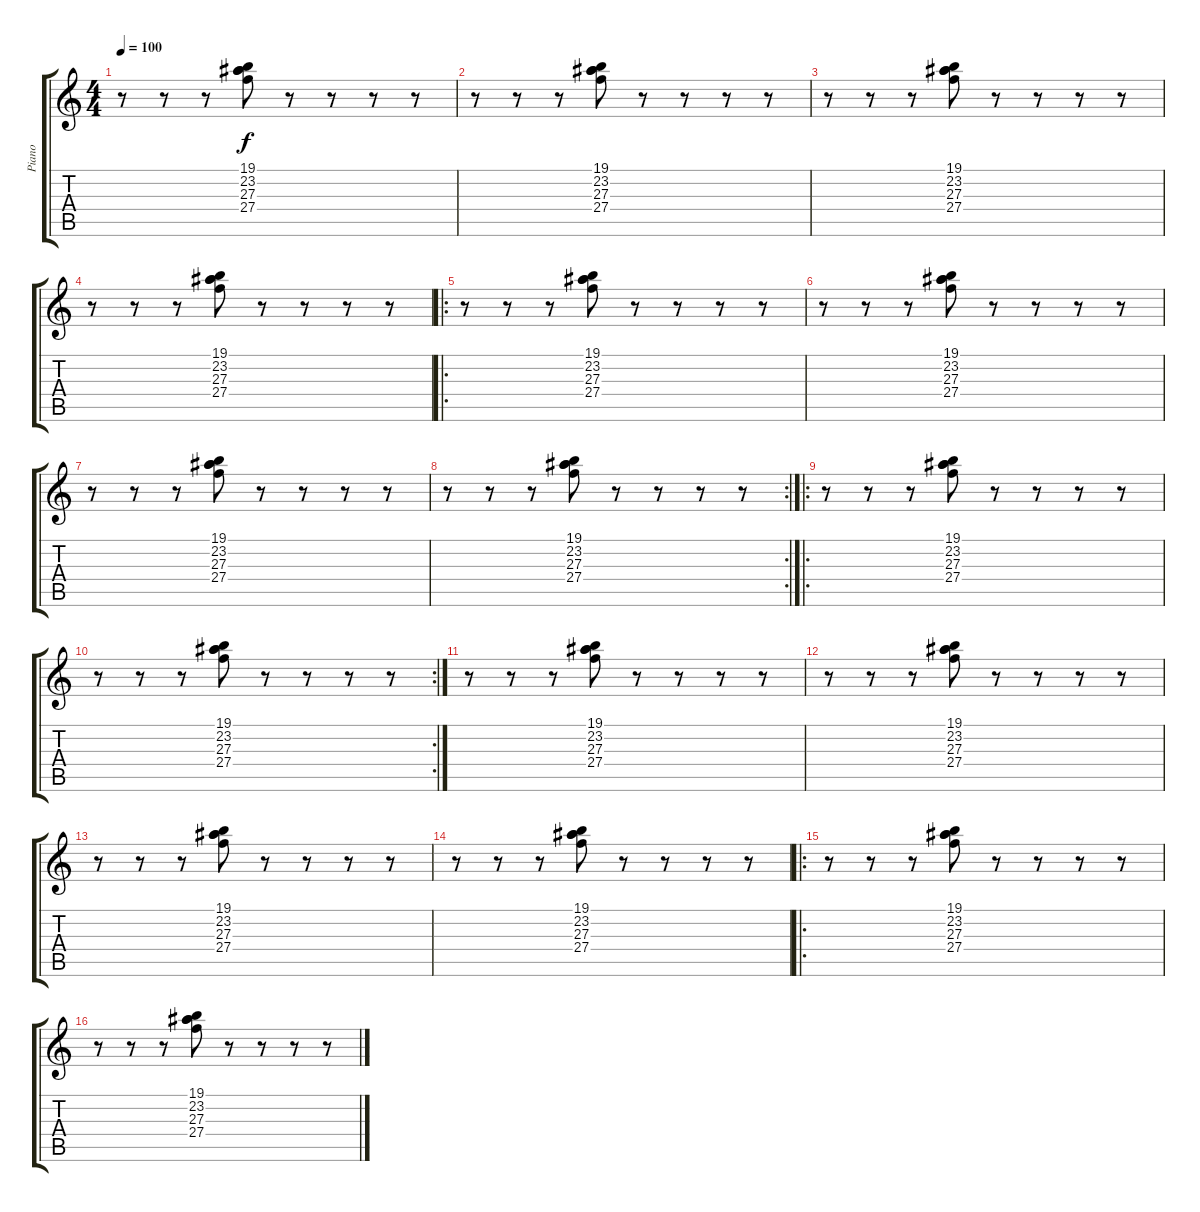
\track ("Piano" "Piano") {instrument acousticgrandpiano}
\staff {score tabs}
\tuning (E4 B3 G3 D3 A2 E2) {hide}
\ts (4 4)
\tempo 100
\clef g2
\ks c
r.8{dy f} r.8 r.8 (19.1 23.2 27.3 27.4).8 r.8 r.8 r.8 r.8 |
r.8 r.8 r.8 (19.1 23.2 27.3 27.4).8 r.8 r.8 r.8 r.8 |
r.8 r.8 r.8 (19.1 23.2 27.3 27.4).8 r.8 r.8 r.8 r.8 |
r.8 r.8 r.8 (19.1 23.2 27.3 27.4).8 r.8 r.8 r.8 r.8 |
\ro
r.8 r.8 r.8 (19.1 23.2 27.3 27.4).8 r.8 r.8 r.8 r.8 |
r.8 r.8 r.8 (19.1 23.2 27.3 27.4).8 r.8 r.8 r.8 r.8 |
r.8 r.8 r.8 (19.1 23.2 27.3 27.4).8 r.8 r.8 r.8 r.8 |
\rc 2
r.8 r.8 r.8 (19.1 23.2 27.3 27.4).8 r.8 r.8 r.8 r.8 |
\ro
r.8 r.8 r.8 (19.1 23.2 27.3 27.4).8 r.8 r.8 r.8 r.8 |
\rc 2
r.8 r.8 r.8 (19.1 23.2 27.3 27.4).8 r.8 r.8 r.8 r.8 |
r.8 r.8 r.8 (19.1 23.2 27.3 27.4).8 r.8 r.8 r.8 r.8 |
r.8 r.8 r.8 (19.1 23.2 27.3 27.4).8 r.8 r.8 r.8 r.8 |
r.8 r.8 r.8 (19.1 23.2 27.3 27.4).8 r.8 r.8 r.8 r.8 |
r.8 r.8 r.8 (19.1 23.2 27.3 27.4).8 r.8 r.8 r.8 r.8 |
\ro
r.8 r.8 r.8 (19.1 23.2 27.3 27.4).8 r.8 r.8 r.8 r.8 |
r.8 r.8 r.8 (19.1 23.2 27.3 27.4).8 r.8 r.8 r.8 r.8
